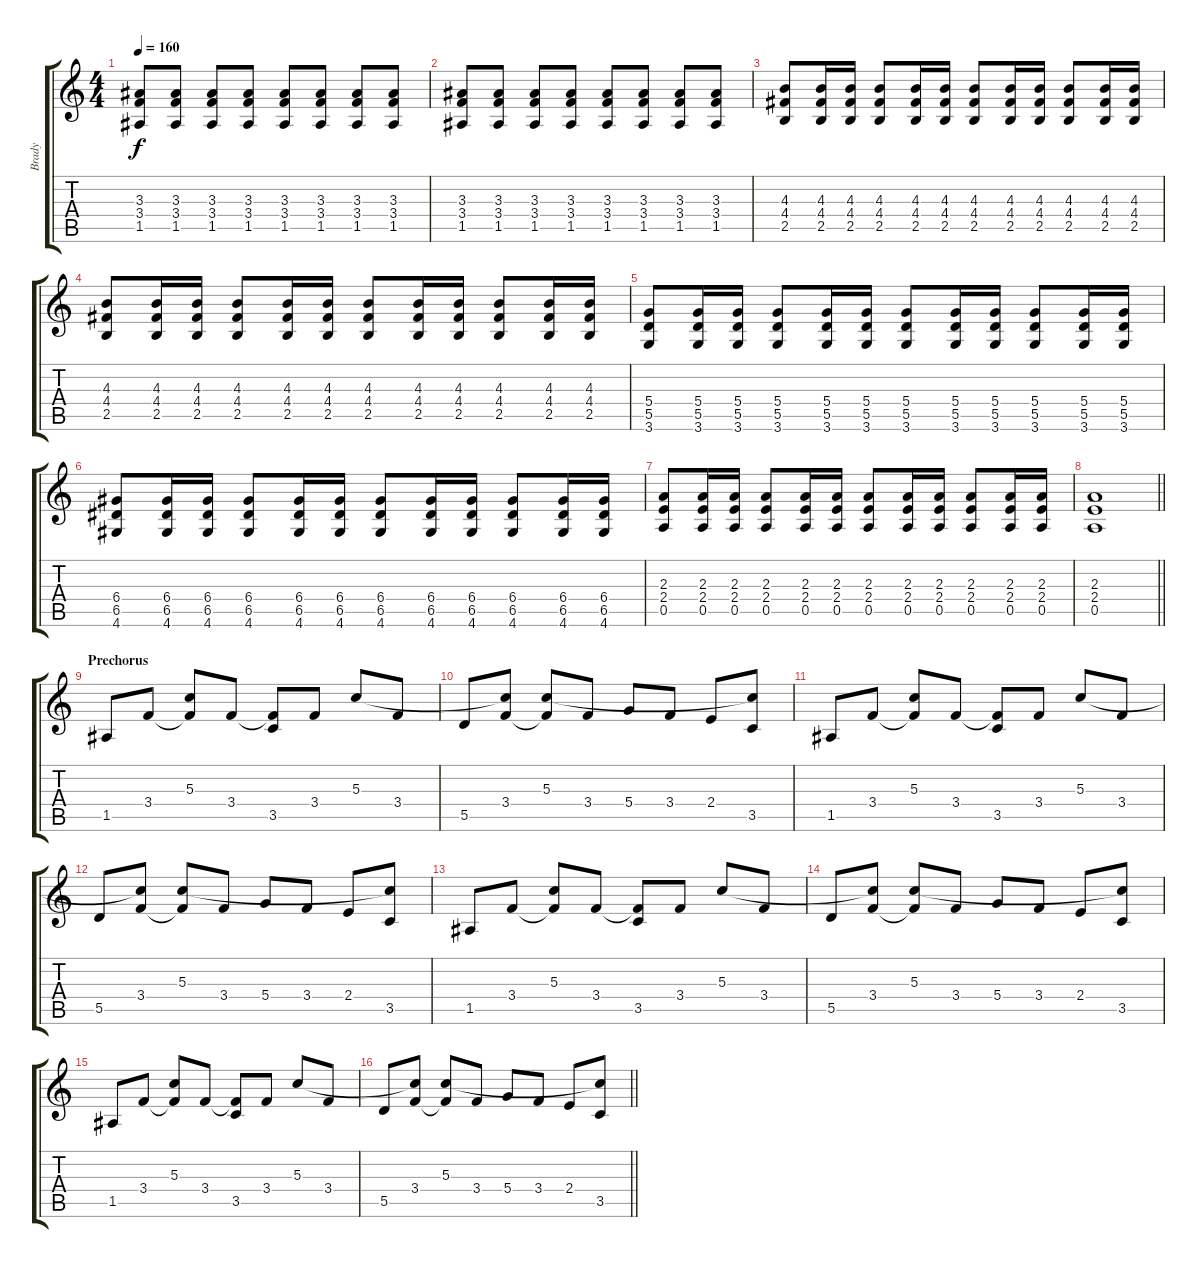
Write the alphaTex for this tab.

\track ("Brady" "Brady") {instrument distortionguitar}
\staff {score tabs}
\tuning (E4 B3 G3 D3 A2 E2) {hide}
\ts (4 4)
\tempo 160
\clef g2
\ks c
(3.3 3.4 1.5).8{dy f} (3.3 3.4 1.5).8 (3.3 3.4 1.5).8 (3.3 3.4 1.5).8 (3.3 3.4 1.5).8 (3.3 3.4 1.5).8 (3.3 3.4 1.5).8 (3.3 3.4 1.5).8 |
(3.3 3.4 1.5).8 (3.3 3.4 1.5).8 (3.3 3.4 1.5).8 (3.3 3.4 1.5).8 (3.3 3.4 1.5).8 (3.3 3.4 1.5).8 (3.3 3.4 1.5).8 (3.3 3.4 1.5).8 |
(4.3 4.4 2.5).8 (4.3 4.4 2.5).16 (4.3 4.4 2.5).16 (4.3 4.4 2.5).8 (4.3 4.4 2.5).16 (4.3 4.4 2.5).16 (4.3 4.4 2.5).8 (4.3 4.4 2.5).16 (4.3 4.4 2.5).16 (4.3 4.4 2.5).8 (4.3 4.4 2.5).16 (4.3 4.4 2.5).16 |
(4.3 4.4 2.5).8 (4.3 4.4 2.5).16 (4.3 4.4 2.5).16 (4.3 4.4 2.5).8 (4.3 4.4 2.5).16 (4.3 4.4 2.5).16 (4.3 4.4 2.5).8 (4.3 4.4 2.5).16 (4.3 4.4 2.5).16 (4.3 4.4 2.5).8 (4.3 4.4 2.5).16 (4.3 4.4 2.5).16 |
(5.4 5.5 3.6).8 (5.4 5.5 3.6).16 (5.4 5.5 3.6).16 (5.4 5.5 3.6).8 (5.4 5.5 3.6).16 (5.4 5.5 3.6).16 (5.4 5.5 3.6).8 (5.4 5.5 3.6).16 (5.4 5.5 3.6).16 (5.4 5.5 3.6).8 (5.4 5.5 3.6).16 (5.4 5.5 3.6).16 |
(6.4 6.5 4.6).8 (6.4 6.5 4.6).16 (6.4 6.5 4.6).16 (6.4 6.5 4.6).8 (6.4 6.5 4.6).16 (6.4 6.5 4.6).16 (6.4 6.5 4.6).8 (6.4 6.5 4.6).16 (6.4 6.5 4.6).16 (6.4 6.5 4.6).8 (6.4 6.5 4.6).16 (6.4 6.5 4.6).16 |
(2.3 2.4 0.5).8 (2.3 2.4 0.5).16 (2.3 2.4 0.5).16 (2.3 2.4 0.5).8 (2.3 2.4 0.5).16 (2.3 2.4 0.5).16 (2.3 2.4 0.5).8 (2.3 2.4 0.5).16 (2.3 2.4 0.5).16 (2.3 2.4 0.5).8 (2.3 2.4 0.5).16 (2.3 2.4 0.5).16 |
\barLineRight lightlight
(2.3 2.4 0.5).1 |
\section ("" "Prechorus")
1.5.8 3.4.8 (5.3 3.4{t}).8 3.4.8 (3.4{t} 3.5).8 3.4.8 5.3.8 3.4.8 |
5.5.8 (5.3{t} 3.4).8 (5.3 3.4{t}).8 3.4.8 5.4.8 3.4.8 2.4.8 (5.3{t} 3.5).8 |
1.5.8 3.4.8 (5.3 3.4{t}).8 3.4.8 (3.4{t} 3.5).8 3.4.8 5.3.8 3.4.8 |
5.5.8 (5.3{t} 3.4).8 (5.3 3.4{t}).8 3.4.8 5.4.8 3.4.8 2.4.8 (5.3{t} 3.5).8 |
1.5.8 3.4.8 (5.3 3.4{t}).8 3.4.8 (3.4{t} 3.5).8 3.4.8 5.3.8 3.4.8 |
5.5.8 (5.3{t} 3.4).8 (5.3 3.4{t}).8 3.4.8 5.4.8 3.4.8 2.4.8 (5.3{t} 3.5).8 |
1.5.8 3.4.8 (5.3 3.4{t}).8 3.4.8 (3.4{t} 3.5).8 3.4.8 5.3.8 3.4.8 |
\barLineRight lightlight
5.5.8 (5.3{t} 3.4).8 (5.3 3.4{t}).8 3.4.8 5.4.8 3.4.8 2.4.8 (5.3{t} 3.5).8
